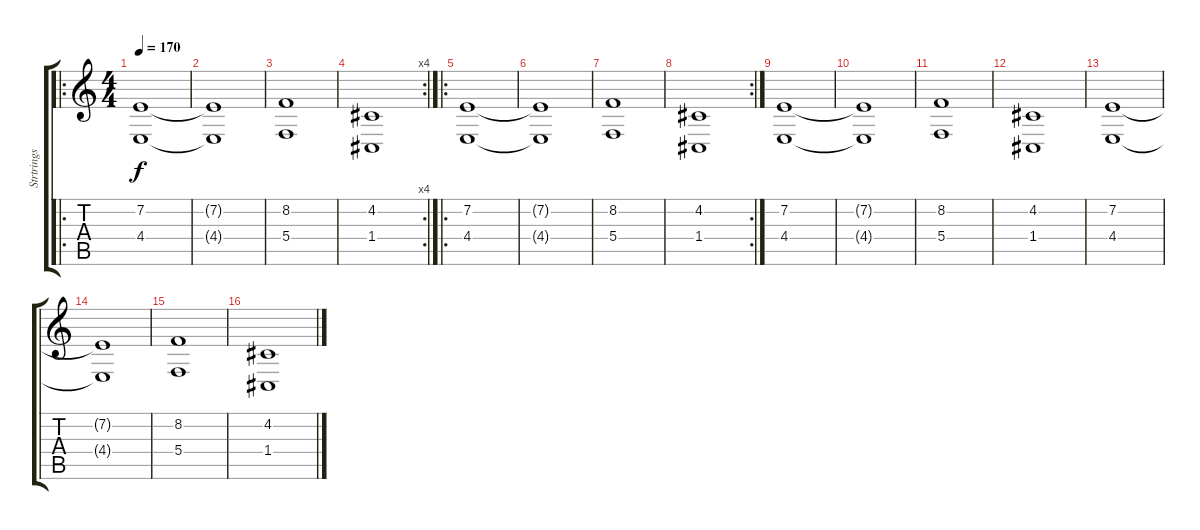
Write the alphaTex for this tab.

\track ("Strtrings" "Strtrings") {instrument stringensemble1}
\staff {score tabs}
\tuning (D4 A3 F3 C3 G2 C2) {hide}
\ro
\ts (4 4)
\tempo 170
\clef g2
\ks c
(7.2 4.4).1{dy f} |
(7.2{t} 4.4{t}).1 |
(8.2 5.4).1 |
\rc 4
(4.2 1.4).1 |
\ro
(7.2 4.4).1 |
(7.2{t} 4.4{t}).1 |
(8.2 5.4).1 |
\rc 2
(4.2 1.4).1 |
(7.2 4.4).1 |
(7.2{t} 4.4{t}).1 |
(8.2 5.4).1 |
(4.2 1.4).1 |
(7.2 4.4).1 |
(7.2{t} 4.4{t}).1 |
(8.2 5.4).1 |
(4.2 1.4).1
